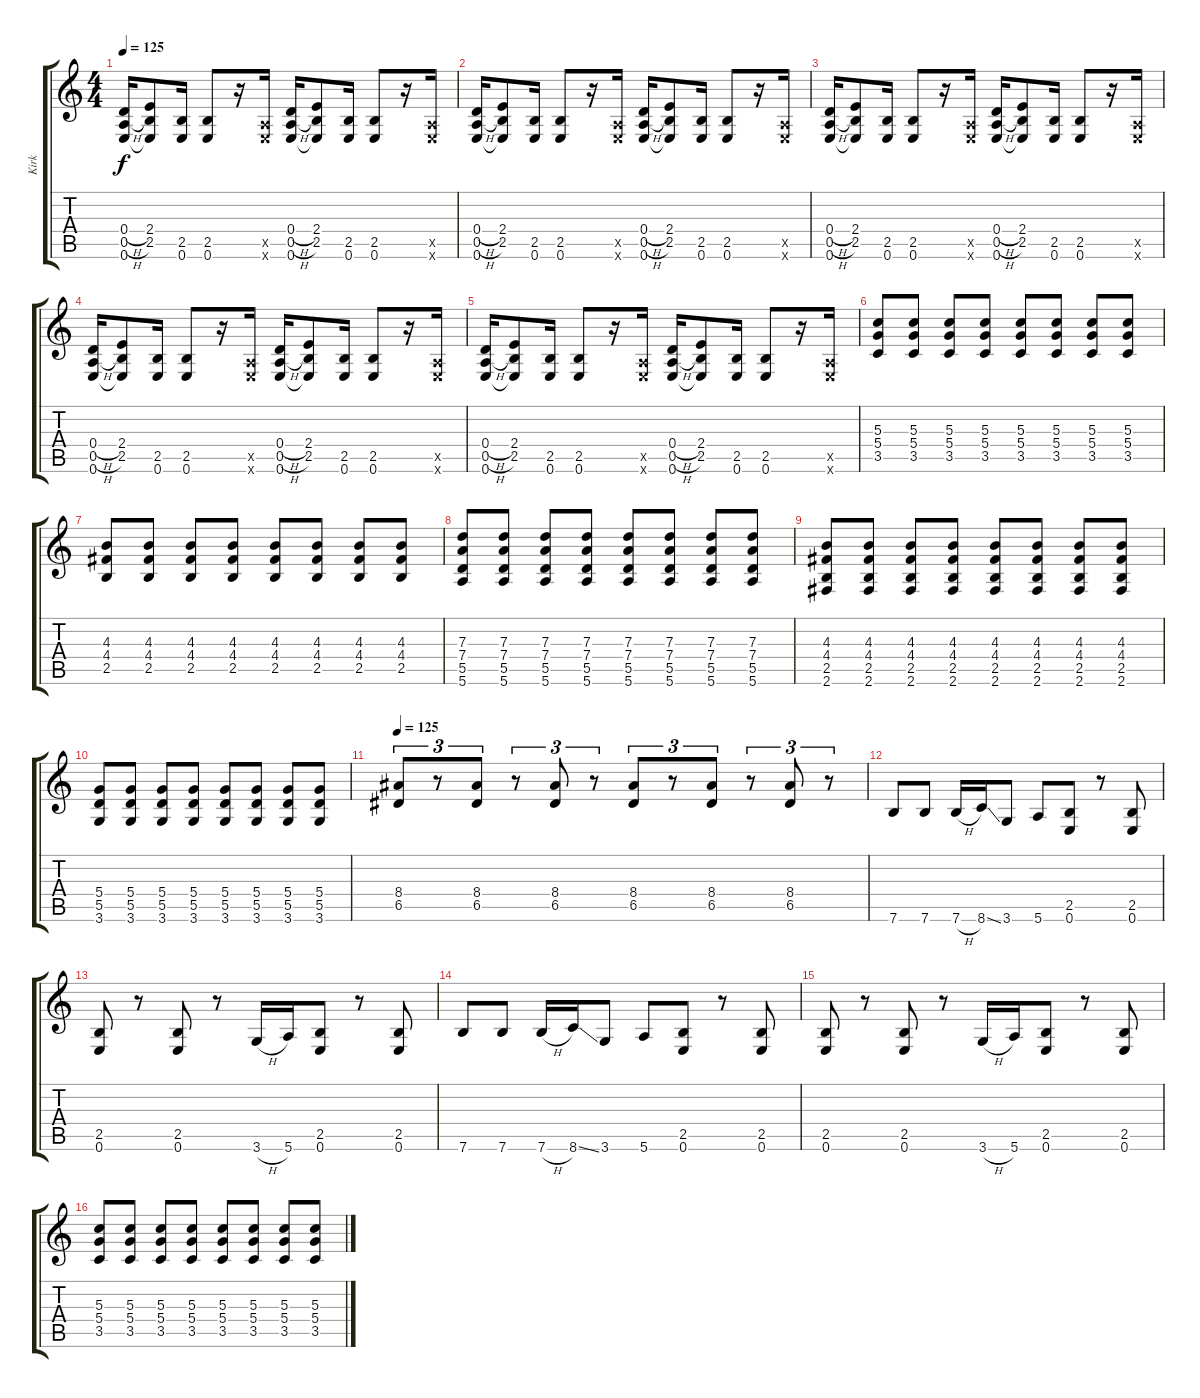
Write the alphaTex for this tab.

\track ("Kirk" "Kirk") {instrument electricguitarclean}
\staff {score tabs}
\tuning (E4 B3 G3 D3 A2 E2) {hide}
\ts (4 4)
\tempo 125
\clef g2
\ks c
(0.4{h} 0.5{h} 0.6).16{dy f} (2.4 2.5 0.6{t}).8 (2.5 0.6).16 (2.5 0.6).8 r.16 (0.5{x} 0.6{x}).16 (0.4{h} 0.5{h} 0.6).16 (2.4 2.5 0.6{t}).8 (2.5 0.6).16 (2.5 0.6).8 r.16 (0.5{x} 0.6{x}).16 |
(0.4{h} 0.5{h} 0.6).16 (2.4 2.5 0.6{t}).8 (2.5 0.6).16 (2.5 0.6).8 r.16 (0.5{x} 0.6{x}).16 (0.4{h} 0.5{h} 0.6).16 (2.4 2.5 0.6{t}).8 (2.5 0.6).16 (2.5 0.6).8 r.16 (0.5{x} 0.6{x}).16 |
(0.4{h} 0.5{h} 0.6).16 (2.4 2.5 0.6{t}).8 (2.5 0.6).16 (2.5 0.6).8 r.16 (0.5{x} 0.6{x}).16 (0.4{h} 0.5{h} 0.6).16 (2.4 2.5 0.6{t}).8 (2.5 0.6).16 (2.5 0.6).8 r.16 (0.5{x} 0.6{x}).16 |
(0.4{h} 0.5{h} 0.6).16 (2.4 2.5 0.6{t}).8 (2.5 0.6).16 (2.5 0.6).8 r.16 (0.5{x} 0.6{x}).16 (0.4{h} 0.5{h} 0.6).16 (2.4 2.5 0.6{t}).8 (2.5 0.6).16 (2.5 0.6).8 r.16 (0.5{x} 0.6{x}).16 |
(0.4{h} 0.5{h} 0.6).16 (2.4 2.5 0.6{t}).8 (2.5 0.6).16 (2.5 0.6).8 r.16 (0.5{x} 0.6{x}).16 (0.4{h} 0.5{h} 0.6).16 (2.4 2.5 0.6{t}).8 (2.5 0.6).16 (2.5 0.6).8 r.16 (0.5{x} 0.6{x}).16 |
(5.3 5.4 3.5).8{instrument distortionguitar} (5.3 5.4 3.5).8 (5.3 5.4 3.5).8 (5.3 5.4 3.5).8 (5.3 5.4 3.5).8 (5.3 5.4 3.5).8 (5.3 5.4 3.5).8 (5.3 5.4 3.5).8 |
(4.3 4.4 2.5).8 (4.3 4.4 2.5).8 (4.3 4.4 2.5).8 (4.3 4.4 2.5).8 (4.3 4.4 2.5).8 (4.3 4.4 2.5).8 (4.3 4.4 2.5).8 (4.3 4.4 2.5).8 |
(7.3 7.4 5.5 5.6).8 (7.3 7.4 5.5 5.6).8 (7.3 7.4 5.5 5.6).8 (7.3 7.4 5.5 5.6).8 (7.3 7.4 5.5 5.6).8 (7.3 7.4 5.5 5.6).8 (7.3 7.4 5.5 5.6).8 (7.3 7.4 5.5 5.6).8 |
(4.3 4.4 2.5 2.6).8 (4.3 4.4 2.5 2.6).8 (4.3 4.4 2.5 2.6).8 (4.3 4.4 2.5 2.6).8 (4.3 4.4 2.5 2.6).8 (4.3 4.4 2.5 2.6).8 (4.3 4.4 2.5 2.6).8 (4.3 4.4 2.5 2.6).8 |
(5.4 5.5 3.6).8 (5.4 5.5 3.6).8 (5.4 5.5 3.6).8 (5.4 5.5 3.6).8 (5.4 5.5 3.6).8 (5.4 5.5 3.6).8 (5.4 5.5 3.6).8 (5.4 5.5 3.6).8 |
\tempo 125
(8.4 6.5).8{tu (3 2) volume 13 instrument distortionguitar} r.8{tu (3 2)} (8.4 6.5).8{tu (3 2)} r.8{tu (3 2)} (8.4 6.5).8{tu (3 2)} r.8{tu (3 2)} (8.4 6.5).8{tu (3 2)} r.8{tu (3 2)} (8.4 6.5).8{tu (3 2)} r.8{tu (3 2)} (8.4 6.5).8{tu (3 2)} r.8{tu (3 2)} |
7.6.8 7.6.8 7.6{h}.16 8.6{ss}.16 3.6.8 5.6.8 (2.5 0.6).8 r.8 (2.5 0.6).8 |
(2.5 0.6).8 r.8 (2.5 0.6).8 r.8 3.6{h}.16 5.6.16 (2.5 0.6).8 r.8 (2.5 0.6).8 |
7.6.8 7.6.8 7.6{h}.16 8.6{ss}.16 3.6.8 5.6.8 (2.5 0.6).8 r.8 (2.5 0.6).8 |
(2.5 0.6).8 r.8 (2.5 0.6).8 r.8 3.6{h}.16 5.6.16 (2.5 0.6).8 r.8 (2.5 0.6).8 |
(5.3 5.4 3.5).8{instrument distortionguitar} (5.3 5.4 3.5).8 (5.3 5.4 3.5).8 (5.3 5.4 3.5).8 (5.3 5.4 3.5).8 (5.3 5.4 3.5).8 (5.3 5.4 3.5).8 (5.3 5.4 3.5).8
